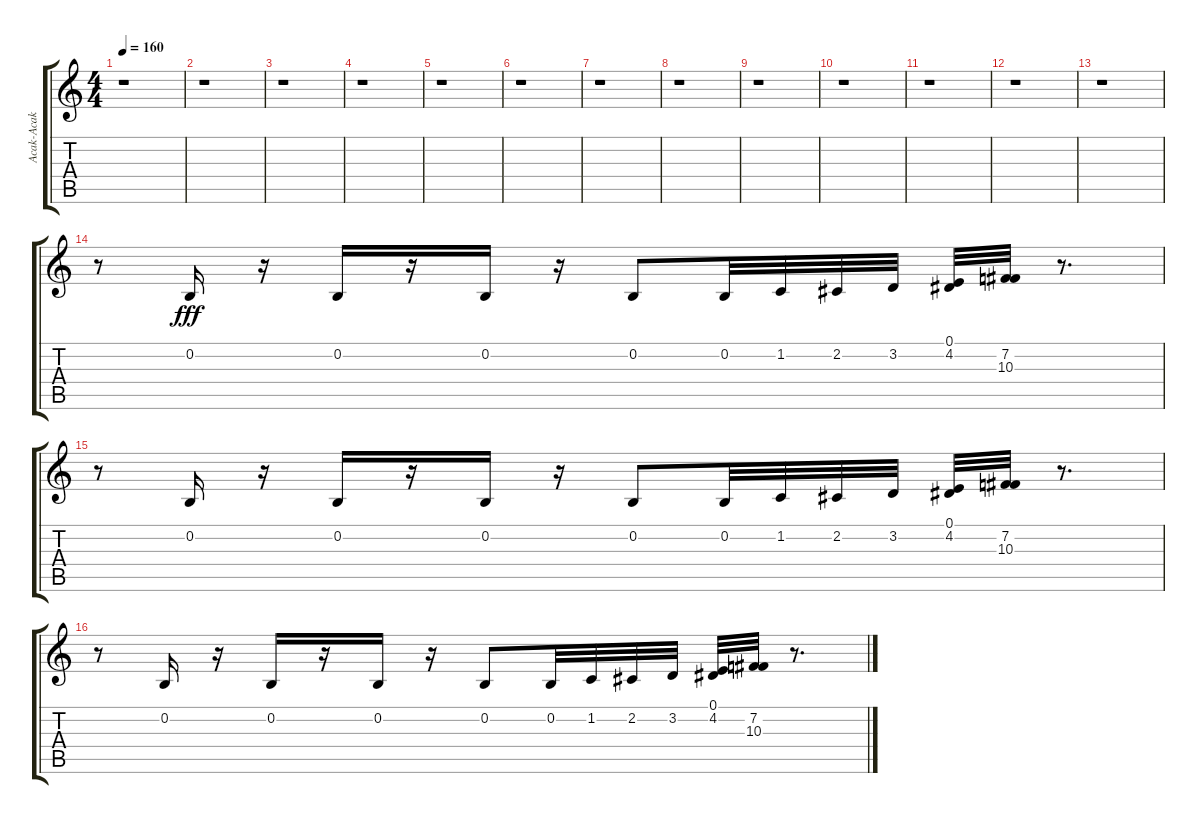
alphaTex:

\track ("Acak-Acak 2" "Acak-Acak ") {instrument lead2sawtooth}
\staff {score tabs}
\tuning (E4 B3 G3 D3 A2 E2) {hide}
\ts (4 4)
\tempo 160
\clef g2
\ks c
r.1{dy fff} |
r.1 |
r.1 |
r.1 |
r.1 |
r.1 |
r.1 |
r.1 |
r.1 |
r.1 |
r.1 |
r.1 |
r.1 |
r.8 0.2.16 r.16 0.2.16 r.16 0.2.16 r.16 0.2.8 0.2.32 1.2.32 2.2.32 3.2.32 (0.1 4.2).32 (7.2 10.3).32 r.8{d} |
r.8 0.2.16 r.16 0.2.16 r.16 0.2.16 r.16 0.2.8 0.2.32 1.2.32 2.2.32 3.2.32 (0.1 4.2).32 (7.2 10.3).32 r.8{d} |
r.8 0.2.16 r.16 0.2.16 r.16 0.2.16 r.16 0.2.8 0.2.32 1.2.32 2.2.32 3.2.32 (0.1 4.2).32 (7.2 10.3).32 r.8{d}
